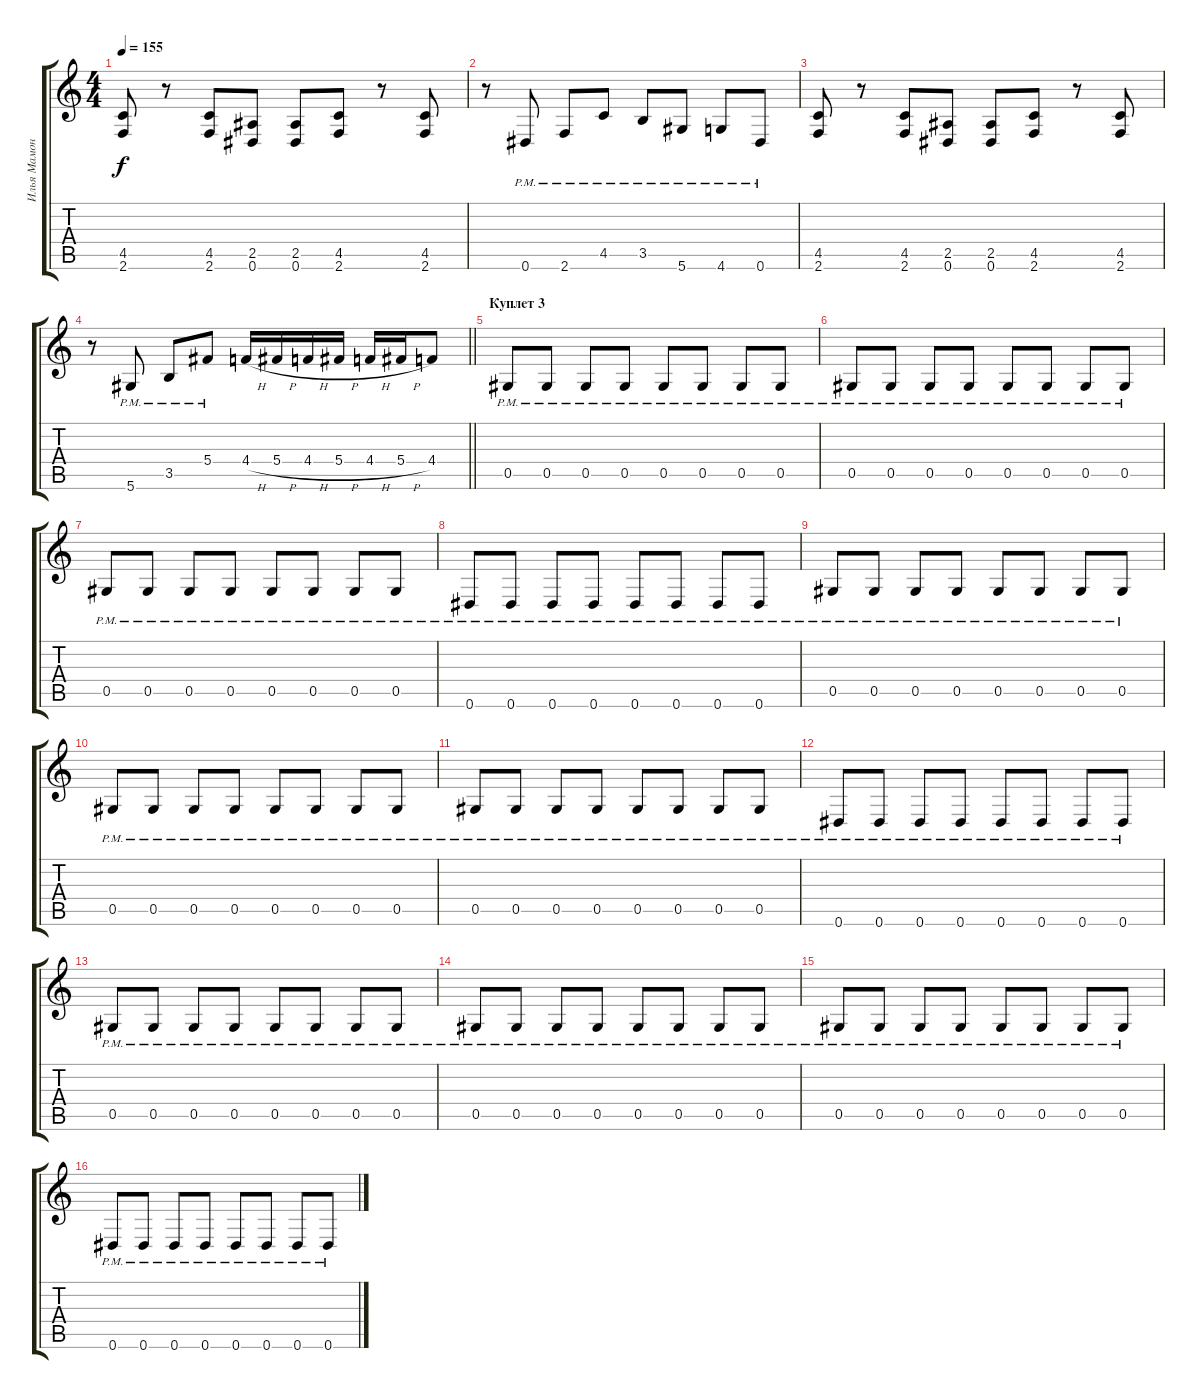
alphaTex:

\track ("Илья Мамонтов" "Илья Мамон") {instrument distortionguitar}
\staff {score tabs}
\tuning (Eb4 Bb3 Gb3 Db3 Ab2 Eb2) {hide}
\ts (4 4)
\tempo 155
\clef g2
\ks c
(4.5 2.6).8{dy f} r.8 (4.5 2.6).8 (2.5 0.6).8 (2.5 0.6).8 (4.5 2.6).8 r.8 (4.5 2.6).8 |
r.8 0.6{pm}.8 2.6{pm}.8 4.5{pm}.8 3.5{pm}.8 5.6{pm}.8 4.6{pm}.8 0.6{pm}.8 |
(4.5 2.6).8 r.8 (4.5 2.6).8 (2.5 0.6).8 (2.5 0.6).8 (4.5 2.6).8 r.8 (4.5 2.6).8 |
\barLineRight lightlight
r.8 5.6{pm}.8 3.5{pm}.8 5.4{pm}.8 4.4{h}.16 5.4{h}.16 4.4{h}.16 5.4{h}.16 4.4{h}.16 5.4{h}.16 4.4.8 |
\section ("" "Куплет 3")
0.5{pm}.8{volume 12} 0.5{pm}.8 0.5{pm}.8 0.5{pm}.8 0.5{pm}.8 0.5{pm}.8 0.5{pm}.8 0.5{pm}.8 |
0.5{pm}.8 0.5{pm}.8 0.5{pm}.8 0.5{pm}.8 0.5{pm}.8 0.5{pm}.8 0.5{pm}.8 0.5{pm}.8 |
0.5{pm}.8 0.5{pm}.8 0.5{pm}.8 0.5{pm}.8 0.5{pm}.8 0.5{pm}.8 0.5{pm}.8 0.5{pm}.8 |
0.6{pm}.8 0.6{pm}.8 0.6{pm}.8 0.6{pm}.8 0.6{pm}.8 0.6{pm}.8 0.6{pm}.8 0.6{pm}.8 |
0.5{pm}.8 0.5{pm}.8 0.5{pm}.8 0.5{pm}.8 0.5{pm}.8 0.5{pm}.8 0.5{pm}.8 0.5{pm}.8 |
0.5{pm}.8 0.5{pm}.8 0.5{pm}.8 0.5{pm}.8 0.5{pm}.8 0.5{pm}.8 0.5{pm}.8 0.5{pm}.8 |
0.5{pm}.8 0.5{pm}.8 0.5{pm}.8 0.5{pm}.8 0.5{pm}.8 0.5{pm}.8 0.5{pm}.8 0.5{pm}.8 |
0.6{pm}.8 0.6{pm}.8 0.6{pm}.8 0.6{pm}.8 0.6{pm}.8 0.6{pm}.8 0.6{pm}.8 0.6{pm}.8 |
0.5{pm}.8 0.5{pm}.8 0.5{pm}.8 0.5{pm}.8 0.5{pm}.8 0.5{pm}.8 0.5{pm}.8 0.5{pm}.8 |
0.5{pm}.8 0.5{pm}.8 0.5{pm}.8 0.5{pm}.8 0.5{pm}.8 0.5{pm}.8 0.5{pm}.8 0.5{pm}.8 |
0.5{pm}.8 0.5{pm}.8 0.5{pm}.8 0.5{pm}.8 0.5{pm}.8 0.5{pm}.8 0.5{pm}.8 0.5{pm}.8 |
0.6{pm}.8 0.6{pm}.8 0.6{pm}.8 0.6{pm}.8 0.6{pm}.8 0.6{pm}.8 0.6{pm}.8 0.6{pm}.8
